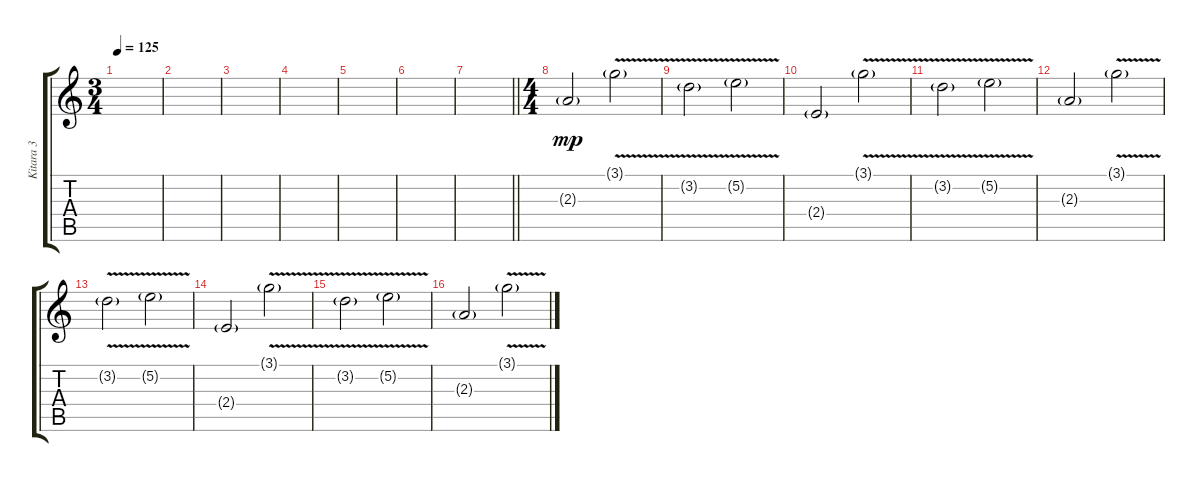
\track ("Kitara 3" "Kitara 3") {instrument overdrivenguitar}
\staff {score tabs}
\tuning (E4 B3 G3 D3 A2 E2) {hide}
\ts (3 4)
\tempo 125
\clef g2
\ks c
|
|
|
|
|
|
\barLineRight lightlight
|
\ts (4 4)
\section ("" "")
2.3{g}.2{dy mp volume 6 balance 6 instrument distortionguitar} 3.1{v g}.2 |
3.2{v g}.2 5.2{v g}.2 |
2.4{g}.2 3.1{v g}.2 |
3.2{v g}.2 5.2{v g}.2 |
2.3{g}.2 3.1{v g}.2 |
3.2{v g}.2 5.2{v g}.2 |
2.4{g}.2 3.1{v g}.2 |
3.2{v g}.2 5.2{v g}.2 |
2.3{g}.2 3.1{v g}.2
